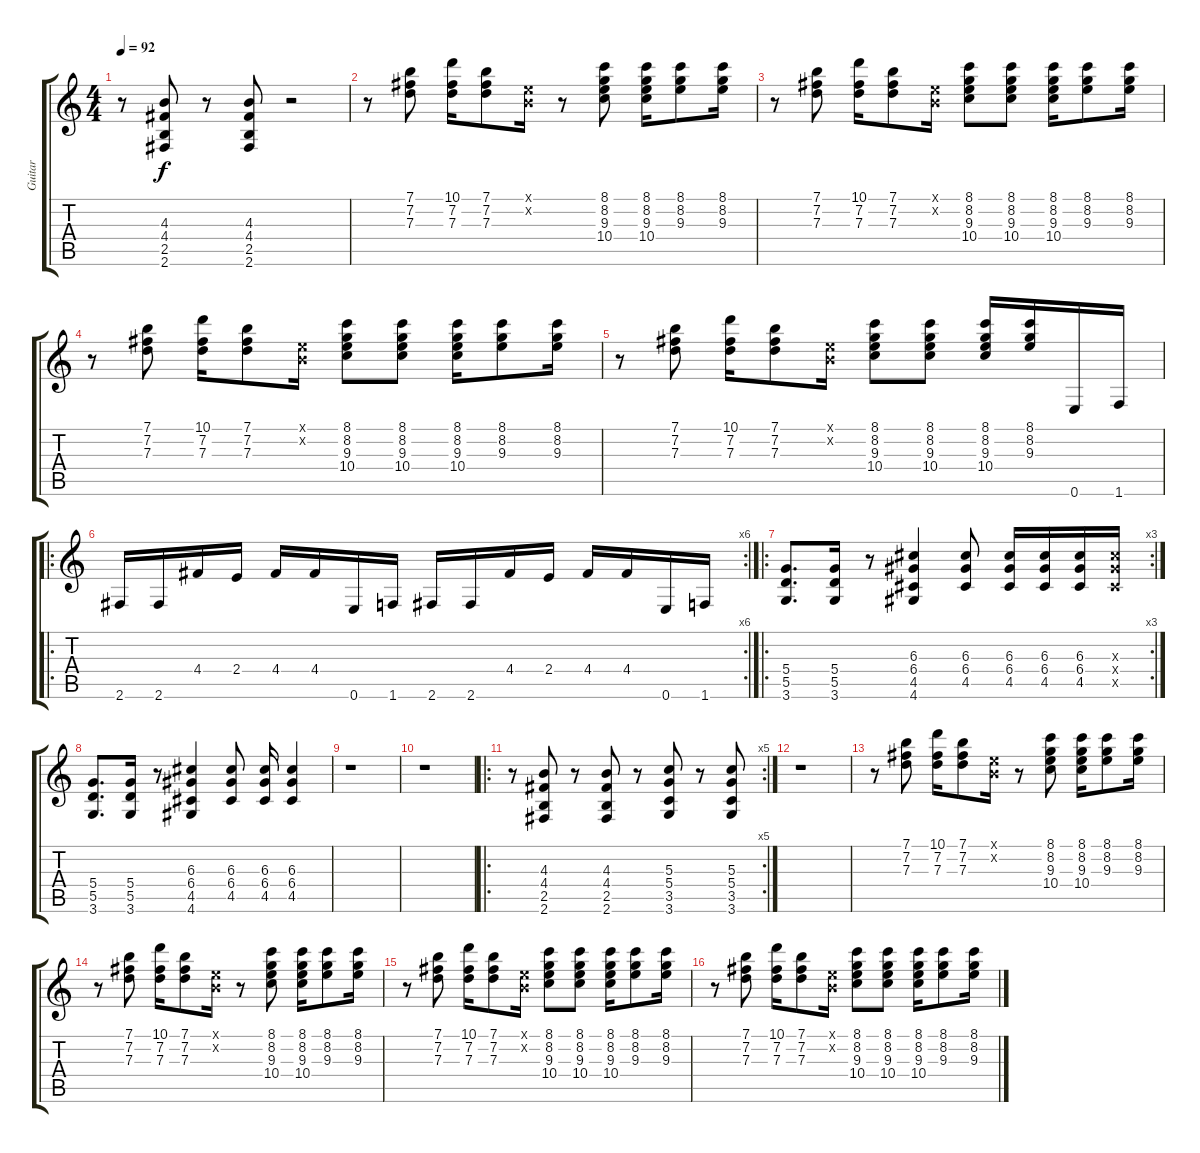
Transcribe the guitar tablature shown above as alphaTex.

\track ("Guitar" "Guitar") {instrument distortionguitar}
\staff {score tabs}
\tuning (E4 B3 G3 D3 A2 E2) {hide}
\ts (4 4)
\tempo 92
\clef g2
\ks c
r.8{dy f} (4.3 4.4 2.5 2.6).8 r.8 (4.3 4.4 2.5 2.6).8 r.2 |
r.8 (7.1 7.2 7.3).8 (10.1 7.2 7.3).16 (7.1 7.2 7.3).8 (0.1{x} 0.2{x}).16 r.8 (8.1 8.2 9.3 10.4).8 (8.1 8.2 9.3 10.4).16 (8.1 8.2 9.3).8 (8.1 8.2 9.3).16 |
r.8 (7.1 7.2 7.3).8 (10.1 7.2 7.3).16 (7.1 7.2 7.3).8 (0.1{x} 0.2{x}).16 (8.1 8.2 9.3 10.4).8 (8.1 8.2 9.3 10.4).8 (8.1 8.2 9.3 10.4).16 (8.1 8.2 9.3).8 (8.1 8.2 9.3).16 |
r.8 (7.1 7.2 7.3).8 (10.1 7.2 7.3).16 (7.1 7.2 7.3).8 (0.1{x} 0.2{x}).16 (8.1 8.2 9.3 10.4).8 (8.1 8.2 9.3 10.4).8 (8.1 8.2 9.3 10.4).16 (8.1 8.2 9.3).8 (8.1 8.2 9.3).16 |
r.8 (7.1 7.2 7.3).8 (10.1 7.2 7.3).16 (7.1 7.2 7.3).8 (0.1{x} 0.2{x}).16 (8.1 8.2 9.3 10.4).8 (8.1 8.2 9.3 10.4).8 (8.1 8.2 9.3 10.4).16 (8.1 8.2 9.3).16 0.6.16 1.6.16 |
\ro
\rc 6
2.6.16 2.6.16 4.4.16 2.4.16 4.4.16 4.4.16 0.6.16 1.6.16 2.6.16 2.6.16 4.4.16 2.4.16 4.4.16 4.4.16 0.6.16 1.6.16 |
\ro
\rc 3
(5.4 5.5 3.6).8{d} (5.4 5.5 3.6).16 r.8 (6.3 6.4 4.5 4.6).4 (6.3 6.4 4.5).8 (6.3 6.4 4.5).16 (6.3 6.4 4.5).16 (6.3 6.4 4.5).16 (6.3{x} 6.4{x} 4.5{x}).16 |
(5.4 5.5 3.6).8{d} (5.4 5.5 3.6).16 r.8 (6.3 6.4 4.5 4.6).4 (6.3 6.4 4.5).8 (6.3 6.4 4.5).16 (6.3 6.4 4.5).4 |
r.1 |
r.1 |
\ro
\rc 5
r.8 (4.3 4.4 2.5 2.6).8 r.8 (4.3 4.4 2.5 2.6).8 r.8 (5.3 5.4 3.5 3.6).8 r.8 (5.3 5.4 3.5 3.6).8 |
r.1 |
r.8 (7.1 7.2 7.3).8 (10.1 7.2 7.3).16 (7.1 7.2 7.3).8 (0.1{x} 0.2{x}).16 r.8 (8.1 8.2 9.3 10.4).8 (8.1 8.2 9.3 10.4).16 (8.1 8.2 9.3).8 (8.1 8.2 9.3).16 |
r.8 (7.1 7.2 7.3).8 (10.1 7.2 7.3).16 (7.1 7.2 7.3).8 (0.1{x} 0.2{x}).16 r.8 (8.1 8.2 9.3 10.4).8 (8.1 8.2 9.3 10.4).16 (8.1 8.2 9.3).8 (8.1 8.2 9.3).16 |
r.8 (7.1 7.2 7.3).8 (10.1 7.2 7.3).16 (7.1 7.2 7.3).8 (0.1{x} 0.2{x}).16 (8.1 8.2 9.3 10.4).8 (8.1 8.2 9.3 10.4).8 (8.1 8.2 9.3 10.4).16 (8.1 8.2 9.3).8 (8.1 8.2 9.3).16 |
r.8 (7.1 7.2 7.3).8 (10.1 7.2 7.3).16 (7.1 7.2 7.3).8 (0.1{x} 0.2{x}).16 (8.1 8.2 9.3 10.4).8 (8.1 8.2 9.3 10.4).8 (8.1 8.2 9.3 10.4).16 (8.1 8.2 9.3).8 (8.1 8.2 9.3).16
